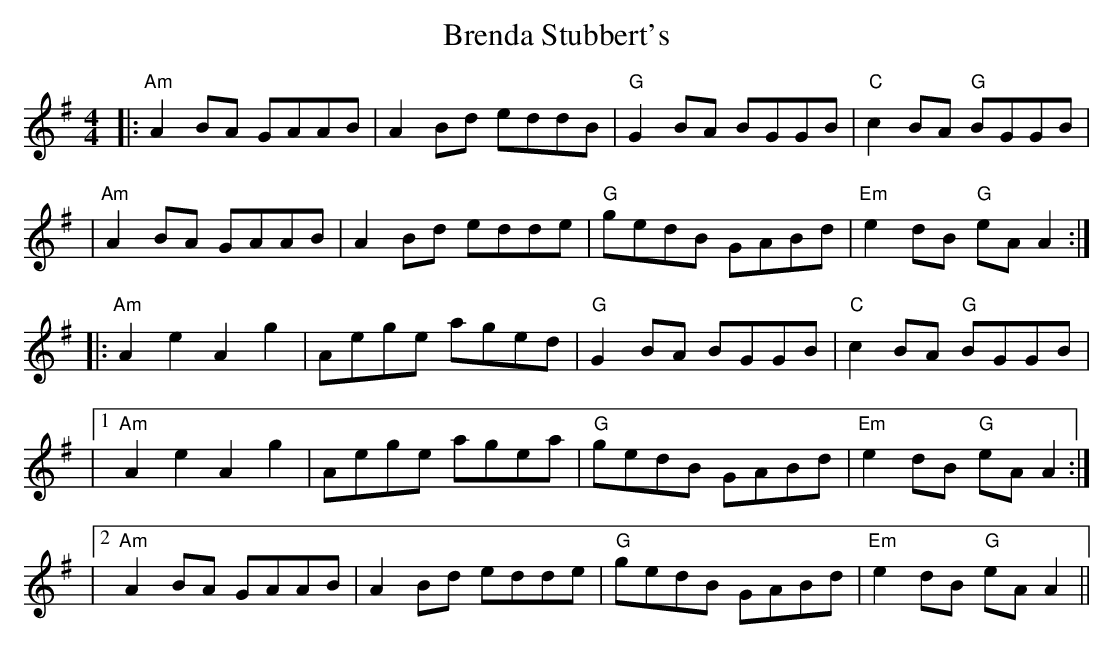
X:1
T:Brenda Stubbert's
M:4/4
L:1/8
K:Ador
|: "Am" A2BA GAAB | A2Bd eddB | "G" G2BA BGGB | "C" c2BA "G" BGGB |
|  "Am" A2 BA GAAB | A2Bd edde | "G" gedB GABd | "Em" e2dB "G" eA A2 :|
|: "Am" A2 e2 A2 g2 | Aege aged | "G" G2BA BGGB | "C" c2BA "G" BGGB |
|1 "Am" A2 e2 A2 g2 | Aege agea | "G" gedB GABd | "Em" e2dB "G" eA A2 :|
|2 "Am" A2 BA GAAB | A2Bd edde | "G" gedB GABd | "Em" e2dB "G" eA A2 ||
